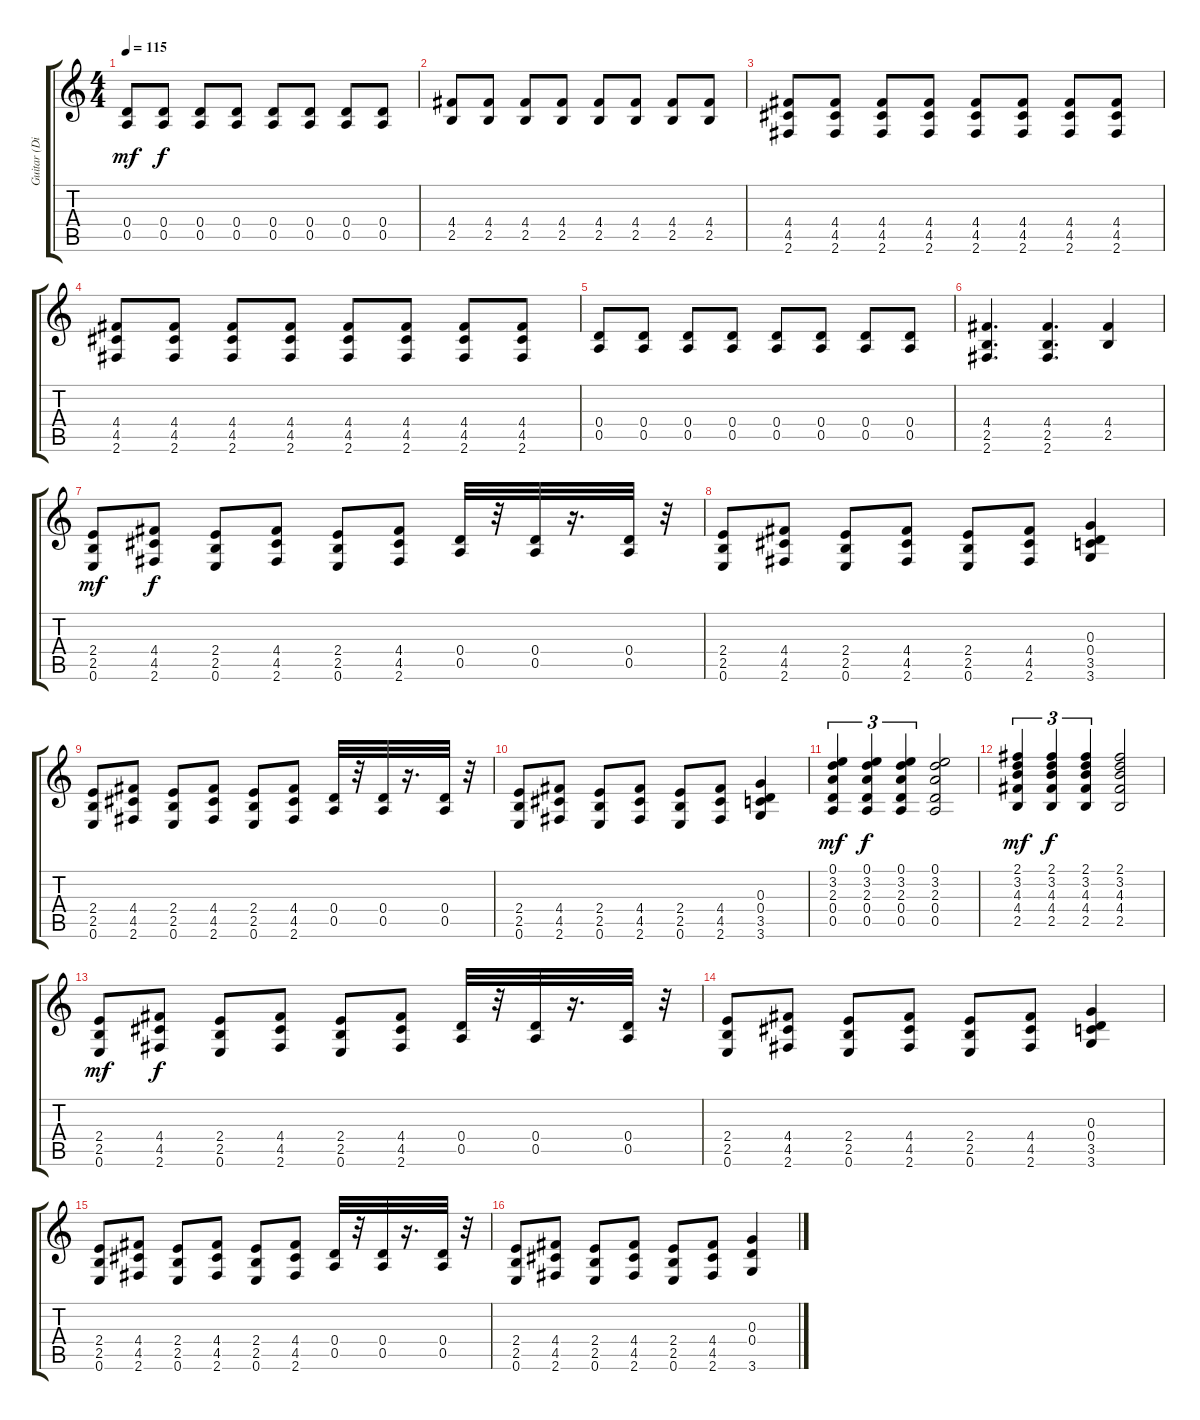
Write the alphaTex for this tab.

\track ("Guitar (Distortion)" "Guitar (Di") {instrument overdrivenguitar}
\staff {score tabs}
\tuning (E4 B3 G3 D3 A2 E2) {hide}
\ts (4 4)
\tempo 115
\clef g2
\ks c
(0.4 0.5).8{dy mf} (0.4 0.5).8{dy f} (0.4 0.5).8 (0.4 0.5).8 (0.4 0.5).8 (0.4 0.5).8 (0.4 0.5).8 (0.4 0.5).8 |
(4.4 2.5).8 (4.4 2.5).8 (4.4 2.5).8 (4.4 2.5).8 (4.4 2.5).8 (4.4 2.5).8 (4.4 2.5).8 (4.4 2.5).8 |
(4.4 4.5 2.6).8 (4.4 4.5 2.6).8 (4.4 4.5 2.6).8 (4.4 4.5 2.6).8 (4.4 4.5 2.6).8 (4.4 4.5 2.6).8 (4.4 4.5 2.6).8 (4.4 4.5 2.6).8 |
(4.4 4.5 2.6).8 (4.4 4.5 2.6).8 (4.4 4.5 2.6).8 (4.4 4.5 2.6).8 (4.4 4.5 2.6).8 (4.4 4.5 2.6).8 (4.4 4.5 2.6).8 (4.4 4.5 2.6).8 |
(0.4 0.5).8 (0.4 0.5).8 (0.4 0.5).8 (0.4 0.5).8 (0.4 0.5).8 (0.4 0.5).8 (0.4 0.5).8 (0.4 0.5).8 |
(4.4 2.5 2.6).4{d} (4.4 2.5 2.6).4{d} (4.4 2.5).4 |
(2.4 2.5 0.6).8{dy mf} (4.4 4.5 2.6).8{dy f} (2.4 2.5 0.6).8 (4.4 4.5 2.6).8 (2.4 2.5 0.6).8 (4.4 4.5 2.6).8 (0.4 0.5).32 r.32 (0.4 0.5).32 r.16{d} (0.4 0.5).32 r.32 |
(2.4 2.5 0.6).8 (4.4 4.5 2.6).8 (2.4 2.5 0.6).8 (4.4 4.5 2.6).8 (2.4 2.5 0.6).8 (4.4 4.5 2.6).8 (0.3 0.4 3.5 3.6).4 |
(2.4 2.5 0.6).8 (4.4 4.5 2.6).8 (2.4 2.5 0.6).8 (4.4 4.5 2.6).8 (2.4 2.5 0.6).8 (4.4 4.5 2.6).8 (0.4 0.5).32 r.32 (0.4 0.5).32 r.16{d} (0.4 0.5).32 r.32 |
(2.4 2.5 0.6).8 (4.4 4.5 2.6).8 (2.4 2.5 0.6).8 (4.4 4.5 2.6).8 (2.4 2.5 0.6).8 (4.4 4.5 2.6).8 (0.3 0.4 3.5 3.6).4 |
(0.1 3.2 2.3 0.4 0.5).4{tu (3 2) dy mf} (0.1 3.2 2.3 0.4 0.5).4{tu (3 2) dy f} (0.1 3.2 2.3 0.4 0.5).4{tu (3 2)} (0.1 3.2 2.3 0.4 0.5).2 |
(2.1 3.2 4.3 4.4 2.5).4{tu (3 2) dy mf} (2.1 3.2 4.3 4.4 2.5).4{tu (3 2) dy f} (2.1 3.2 4.3 4.4 2.5).4{tu (3 2)} (2.1 3.2 4.3 4.4 2.5).2 |
(2.4 2.5 0.6).8{dy mf} (4.4 4.5 2.6).8{dy f} (2.4 2.5 0.6).8 (4.4 4.5 2.6).8 (2.4 2.5 0.6).8 (4.4 4.5 2.6).8 (0.4 0.5).32 r.32 (0.4 0.5).32 r.16{d} (0.4 0.5).32 r.32 |
(2.4 2.5 0.6).8 (4.4 4.5 2.6).8 (2.4 2.5 0.6).8 (4.4 4.5 2.6).8 (2.4 2.5 0.6).8 (4.4 4.5 2.6).8 (0.3 0.4 3.5 3.6).4 |
(2.4 2.5 0.6).8 (4.4 4.5 2.6).8 (2.4 2.5 0.6).8 (4.4 4.5 2.6).8 (2.4 2.5 0.6).8 (4.4 4.5 2.6).8 (0.4 0.5).32 r.32 (0.4 0.5).32 r.16{d} (0.4 0.5).32 r.32 |
(2.4 2.5 0.6).8 (4.4 4.5 2.6).8 (2.4 2.5 0.6).8 (4.4 4.5 2.6).8 (2.4 2.5 0.6).8 (4.4 4.5 2.6).8 (0.3 0.4 3.6).4
